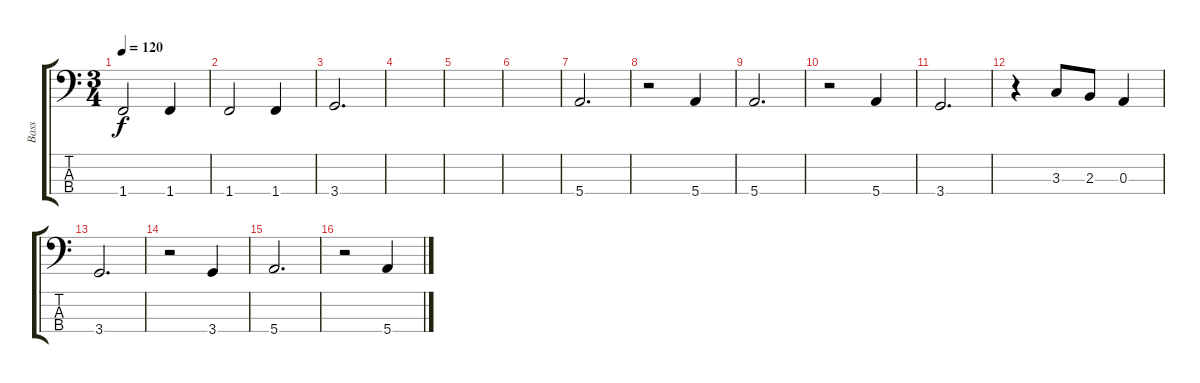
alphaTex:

\track ("Bass" "Bass") {instrument contrabass}
\staff {score tabs}
\tuning (G2 D2 A1 E1) {hide}
\ts (3 4)
\tempo 120
\clef f4
\ks c
1.4.2{dy f} 1.4.4 |
1.4.2 1.4.4 |
3.4.2{d} |
|
|
|
5.4.2{d} |
r.2 5.4.4 |
5.4.2{d} |
r.2 5.4.4 |
3.4.2{d} |
r.4 3.3.8 2.3.8 0.3.4 |
3.4.2{d} |
r.2 3.4.4 |
5.4.2{d} |
r.2 5.4.4
